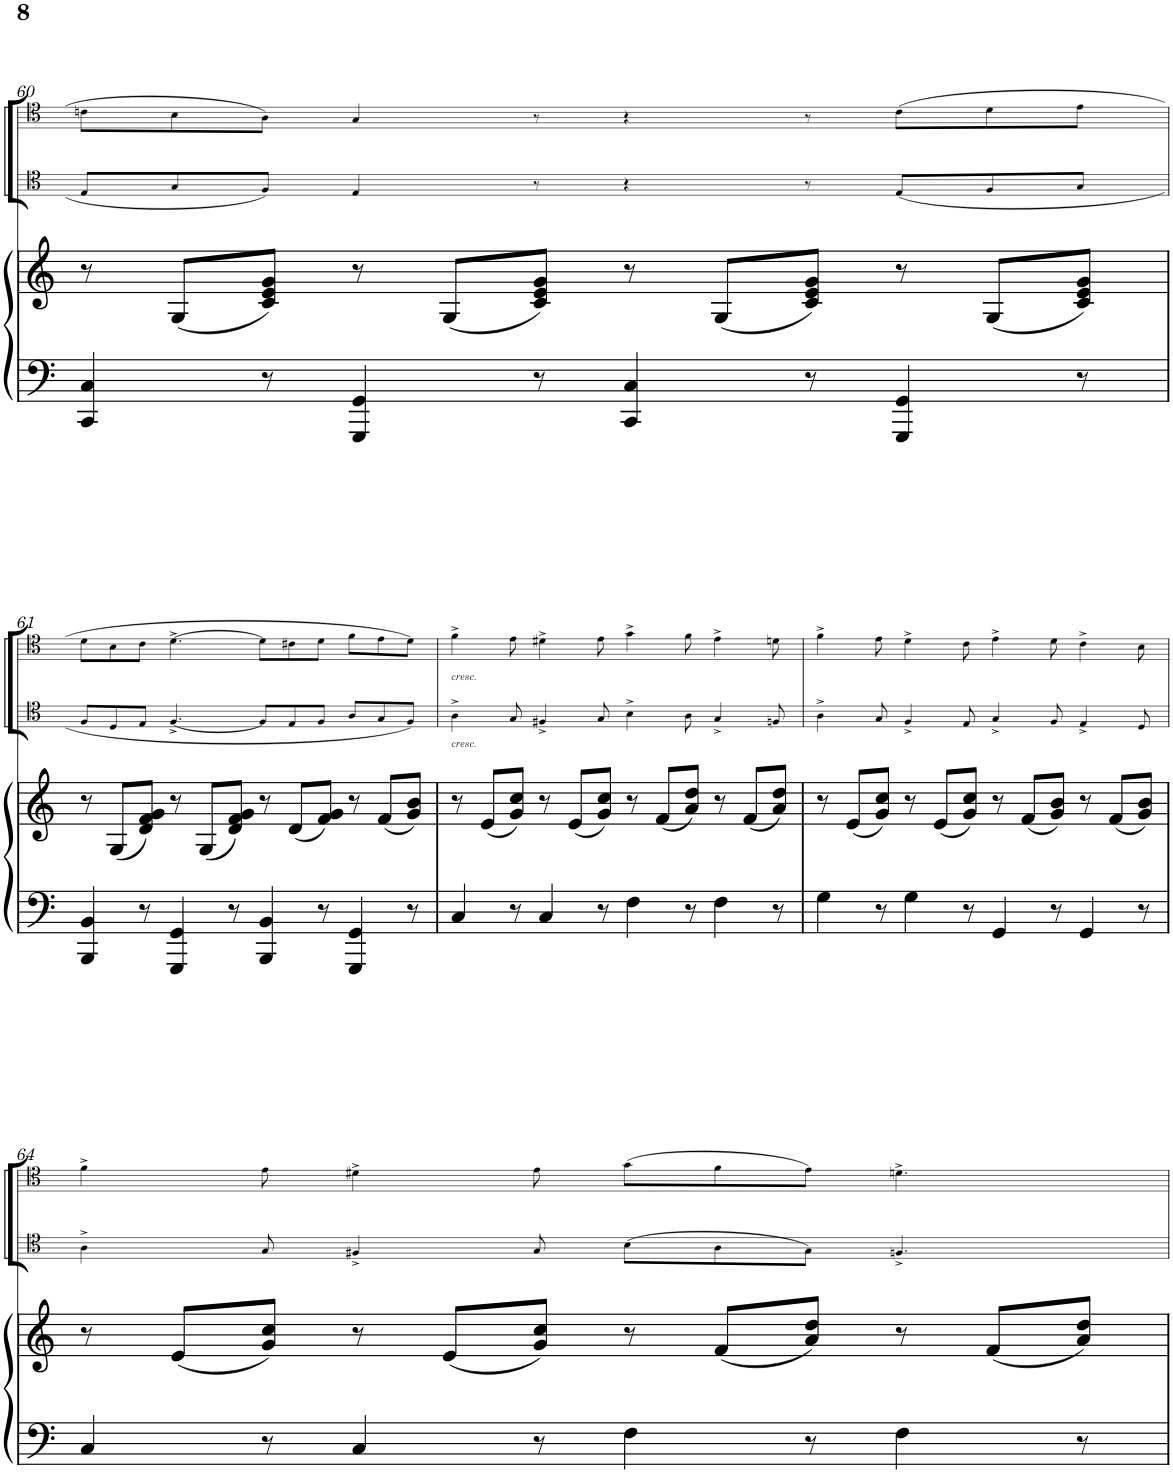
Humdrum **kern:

**kern	**kern	**kern	**kern
*part3	*part3	*part2	*part1
*staff4	*staff3	*staff2	*staff1
*I"Piano	*	*I"Trombone 2	*I"Trombone 1
*I'Pno	*	*I'Trb	*I'Trb
!!LO:PB:g=z
*clefF4	*clefG2	*clefC4	*clefC4
*k[]	*k[]	*k[]	*k[]
*M12/8	*M12/8	*M12/8	*M12/8
=60	=60	=60	=60
4CC/ 4C/	8r	8E/L	8cn\L
.	(8G/L	8G/	8B\
8r	8c/ 8e/ 8g/J)	8F/J	8A\J
4GGG/ 4GG/	8r	4E/	4G/
.	(8G/L	.	.
8r	8c/ 8e/ 8g/J)	8r	8r
4CC/ 4C/	8r	4r	4r
.	(8G/L	.	.
8r	8c/ 8e/ 8g/J)	8r	8r
4GGG/ 4GG/	8r	(8E/L	(8c\L
.	(8G/L	8F/	8d\
8r	8c/ 8e/ 8g/J)	8G/J	8e\J
!!LO:LB:g=z
=61	=61	=61	=61
4BBB/ 4BB/	8r	8F/L	8d\L
.	(8G/L	8D/	8B\
8r	8d/ 8f/ 8g/J)	8E/J	8c\J
4GGG/ 4GG/	8r	[4.F^/	[4.d^\
.	(8G/L	.	.
8r	8d/ 8f/ 8g/J)	.	.
4BBB/ 4BB/	8r	8F/L]	8d\L]
.	(8d/L	8E/	8c#X\
8r	8f/ 8g/J)	8F/J	8d\J
4GGG/ 4GG/	8r	8A/L	8f\L
.	(8f/L	8G/	8e\
8r	8g/ 8b/J)	8F/J)	8d\J)
=62	=62	=62	=62
!	!	!	!LO:TX:b:i:t=cresc.
!	!	!LO:TX:b:i:t=cresc.	!
4C/	8r	4A^\	4f^\
.	(8e/L	.	.
8r	8g/ 8cc/J)	8G/	8e\
4C/	8r	4F#X^/	4d#X^\
.	(8e/L	.	.
8r	8g/ 8cc/J)	8G/	8e\
4F\	8r	4B^\	4g^\
.	(8f/L	.	.
8r	8a/ 8dd/J)	8A\	8f\
4F\	8r	4G^/	4e^\
.	(8f/L	.	.
8r	8a/ 8dd/J)	8Fn/	8dn\
=63	=63	=63	=63
4G\	8r	4A^\	4f^\
.	(8e/L	.	.
8r	8g/ 8cc/J)	8G/	8e\
4G\	8r	4F^/	4d^\
.	(8e/L	.	.
8r	8g/ 8cc/J)	8E/	8c\
4GG/	8r	4G^/	4e^\
.	(8f/L	.	.
8r	8g/ 8b/J)	8F/	8d\
4GG/	8r	4E^/	4c^\
.	(8f/L	.	.
8r	8g/ 8b/J)	8D/	8B\
!!LO:LB:g=z
=64	=64	=64	=64
4C/	8r	4A^\	4f^\
.	(8e/L	.	.
8r	8g/ 8cc/J)	8G/	8e\
4C/	8r	4F#X^/	4d#X^\
.	(8e/L	.	.
8r	8g/ 8cc/J)	8G/	8e\
4F\	8r	(8B\L	(8g\L
.	(8f/L	8A\	8f\
8r	8a/ 8dd/J)	8G\J)	8e\J)
4F\	8r	4.Fn^/	4.dn^\
.	(8f/L	.	.
8r	8a/ 8dd/J)	.	.
=	=	=	=
*-	*-	*-	*-
